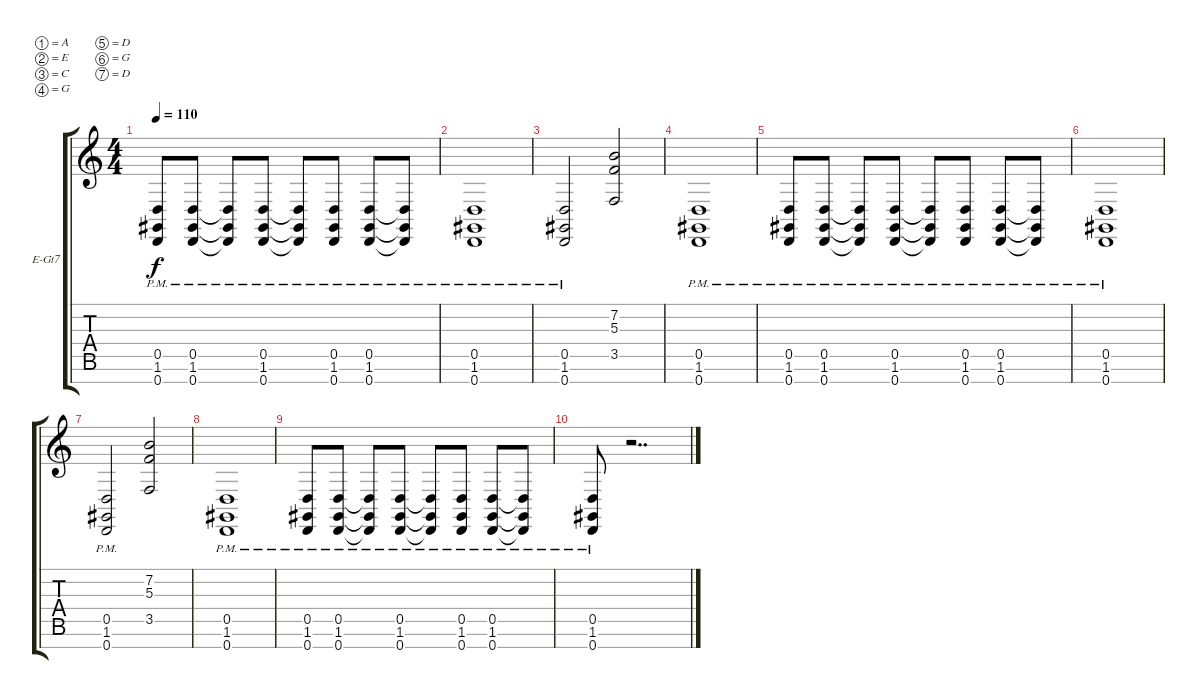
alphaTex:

\defaultSystemsLayout 4
\bracketExtendMode groupsimilarinstruments
\firstSystemTrackNameOrientation horizontal
\otherSystemsTrackNameOrientation horizontal
\track ("Electric Guitar" "E-Gt7") {instrument distortionguitar}
\staff {score tabs}
\tuning (A3 E3 C3 G2 D2 G1 D1)
\ts (4 4)
\tempo 110
\clef g2
\ks c
(1.6{pm} 0.5{pm} 0.7{pm}).8{dy f} (1.6{pm} 0.5{pm} 0.7{pm}).8 (1.6{pm t} 0.5{pm t} 0.7{pm t}).8 (1.6{pm} 0.5{pm} 0.7{pm}).8 (0.5{pm t} 1.6{pm t} 0.7{pm t}).8 (1.6{pm} 0.5{pm} 0.7{pm}).8 (1.6{pm} 0.5{pm} 0.7{pm}).8 (1.6{pm t} 0.5{pm t} 0.7{pm t}).8 |
(1.6{pm} 0.5{pm} 0.7{pm}).1 |
(1.6{pm} 0.5{pm} 0.7{pm}).2 (3.5 5.3 7.2).2 |
(1.6{pm} 0.5{pm} 0.7{pm}).1 |
(1.6{pm} 0.5{pm} 0.7{pm}).8 (1.6{pm} 0.5{pm} 0.7{pm}).8 (1.6{pm t} 0.5{pm t} 0.7{pm t}).8 (1.6{pm} 0.5{pm} 0.7{pm}).8 (0.5{pm t} 1.6{pm t} 0.7{pm t}).8 (1.6{pm} 0.5{pm} 0.7{pm}).8 (1.6{pm} 0.5{pm} 0.7{pm}).8 (1.6{pm t} 0.5{pm t} 0.7{pm t}).8 |
(1.6{pm} 0.5{pm} 0.7{pm}).1 |
(1.6{pm} 0.5{pm} 0.7{pm}).2 (3.5 5.3 7.2).2 |
(1.6{pm} 0.5{pm} 0.7{pm}).1 |
(1.6{pm} 0.5{pm} 0.7{pm}).8 (1.6{pm} 0.5{pm} 0.7{pm}).8 (1.6{pm t} 0.5{pm t} 0.7{pm t}).8 (1.6{pm} 0.5{pm} 0.7{pm}).8 (0.5{pm t} 1.6{pm t} 0.7{pm t}).8 (1.6{pm} 0.5{pm} 0.7{pm}).8 (1.6{pm} 0.5{pm} 0.7{pm}).8 (1.6{pm t} 0.5{pm t} 0.7{pm t}).8 |
(1.6{pm} 0.5{pm} 0.7{pm}).8 r.2{dd}
